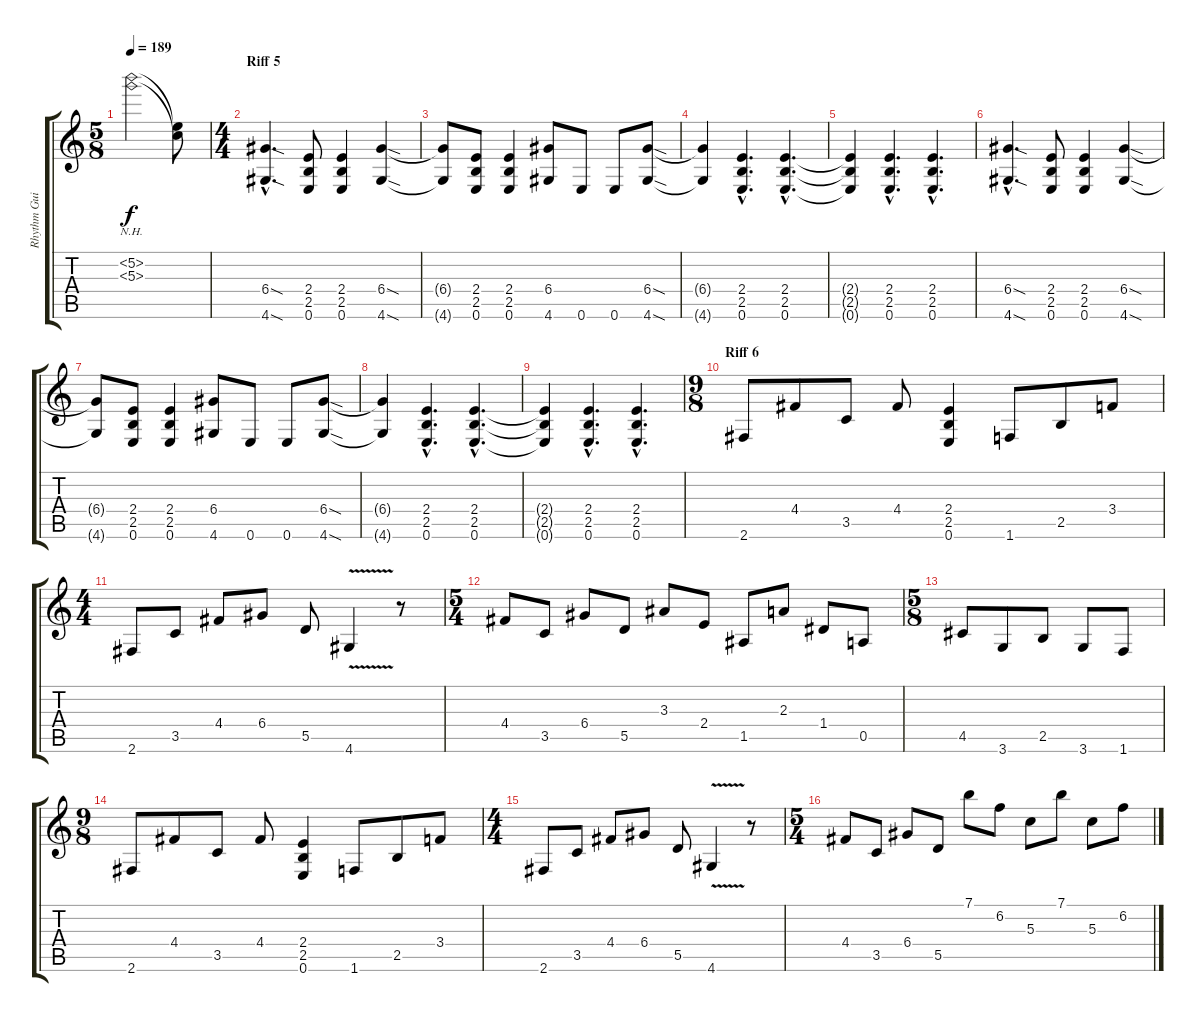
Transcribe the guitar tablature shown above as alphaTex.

\track ("Rhythm Guitar 2" "Rhythm Gui") {instrument distortionguitar}
\staff {score tabs}
\tuning (E4 B3 G3 D3 A2 E2) {hide}
\ts (5 8)
\tempo 189
\clef g2
\ks c
(5.2{nh} 5.3{nh}).2{dy f} (5.2{t} 5.3{t}).8 |
\ts (4 4)
\section ("" "Riff 5")
(6.4{sod hac} 4.6{sod hac}).4{d instrument distortionguitar} (2.4 2.5 0.6).8 (2.4 2.5 0.6).4 (6.4{sod} 4.6{sod}).4 |
(6.4{t} 4.6{t}).8 (2.4 2.5 0.6).8 (2.4 2.5 0.6).4 (6.4 4.6).8 0.6.8 0.6.8 (6.4{sod} 4.6{sod}).8 |
(6.4{t} 4.6{t}).4 (2.4{hac} 2.5{hac} 0.6{hac}).4{d} (2.4{hac} 2.5{hac} 0.6{hac}).4{d} |
(2.4{t} 2.5{t} 0.6{t}).4 (2.4{hac} 2.5{hac} 0.6{hac}).4{d} (2.4{hac} 2.5{hac} 0.6{hac}).4{d} |
(6.4{sod hac} 4.6{sod hac}).4{d} (2.4 2.5 0.6).8 (2.4 2.5 0.6).4 (6.4{sod} 4.6{sod}).4 |
(6.4{t} 4.6{t}).8 (2.4 2.5 0.6).8 (2.4 2.5 0.6).4 (6.4 4.6).8 0.6.8 0.6.8 (6.4{sod} 4.6{sod}).8 |
(6.4{t} 4.6{t}).4 (2.4{hac} 2.5{hac} 0.6{hac}).4{d} (2.4{hac} 2.5{hac} 0.6{hac}).4{d} |
(2.4{t} 2.5{t} 0.6{t}).4 (2.4{hac} 2.5{hac} 0.6{hac}).4{d} (2.4{hac} 2.5{hac} 0.6{hac}).4{d} |
\ts (9 8)
\section ("" "Riff 6")
2.6.8 4.4.8 3.5.8 4.4.8 (2.4 2.5 0.6).4 1.6.8 2.5.8 3.4.8 |
\ts (4 4)
2.6.8 3.5.8 4.4.8 6.4.8 5.5.8 4.6{v}.4 r.8 |
\ts (5 4)
4.4.8 3.5.8 6.4.8 5.5.8 3.3.8 2.4.8 1.5.8 2.3.8 1.4.8 0.5.8 |
\ts (5 8)
4.5.8 3.6.8 2.5.8 3.6.8 1.6.8 |
\ts (9 8)
2.6.8 4.4.8 3.5.8 4.4.8 (2.4 2.5 0.6).4 1.6.8 2.5.8 3.4.8 |
\ts (4 4)
2.6.8 3.5.8 4.4.8 6.4.8 5.5.8 4.6{v}.4 r.8 |
\ts (5 4)
4.4.8 3.5.8 6.4.8 5.5.8 7.1.8 6.2.8 5.3.8 7.1.8 5.3.8 6.2.8
